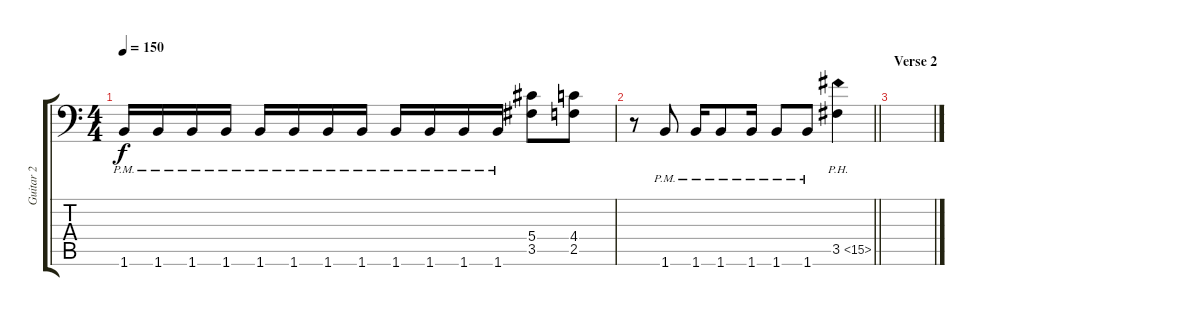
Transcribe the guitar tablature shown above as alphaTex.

\track ("Guitar 2" "Guitar 2") {instrument distortionguitar}
\staff {score tabs}
\tuning (Bb3 F3 Db3 Ab2 Eb2 Bb1) {hide}
\ts (4 4)
\tempo 150
\clef f4
\ks c
1.6{pm}.16{dy f} 1.6{pm}.16 1.6{pm}.16 1.6{pm}.16 1.6{pm}.16 1.6{pm}.16 1.6{pm}.16 1.6{pm}.16 1.6{pm}.16 1.6{pm}.16 1.6{pm}.16 1.6{pm}.16 (5.4 3.5).8 (4.4 2.5).8 |
\barLineRight lightlight
r.8 1.6{pm}.8 1.6{pm}.16 1.6{pm}.8 1.6{pm}.16 1.6{pm}.8 1.6{pm}.8 3.5{ph 12}.4 |
\section ("" "Verse 2")
